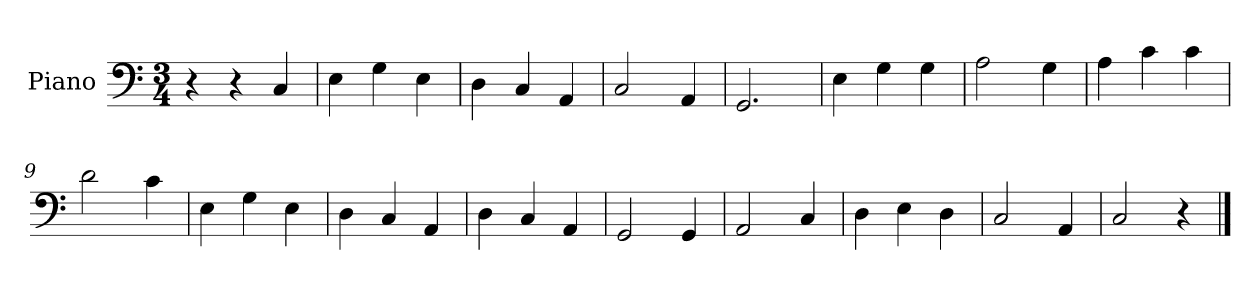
**kern
*part1
*staff1
*I"Piano
*I'Pno
*clefF4
*k[]
*C:
*M3/4
=1
4r
4r
4C/
=2
4E\
4G\
4E\
=3
4D\
4C/
4AA/
=4
2C/
4AA/
=5
2.GG/
=6
4E\
4G\
4G\
=7
2A\
4G\
=8
4A\
4c\
4c\
=9
2d\
4c\
=10
4E\
4G\
4E\
=11
4D\
4C/
4AA/
=12
4D\
4C/
4AA/
=13
2GG/
4GG/
=14
2AA/
4C/
=15
4D\
4E\
4D\
=16
2C/
4AA/
=17
2C/
4r
==
*-
